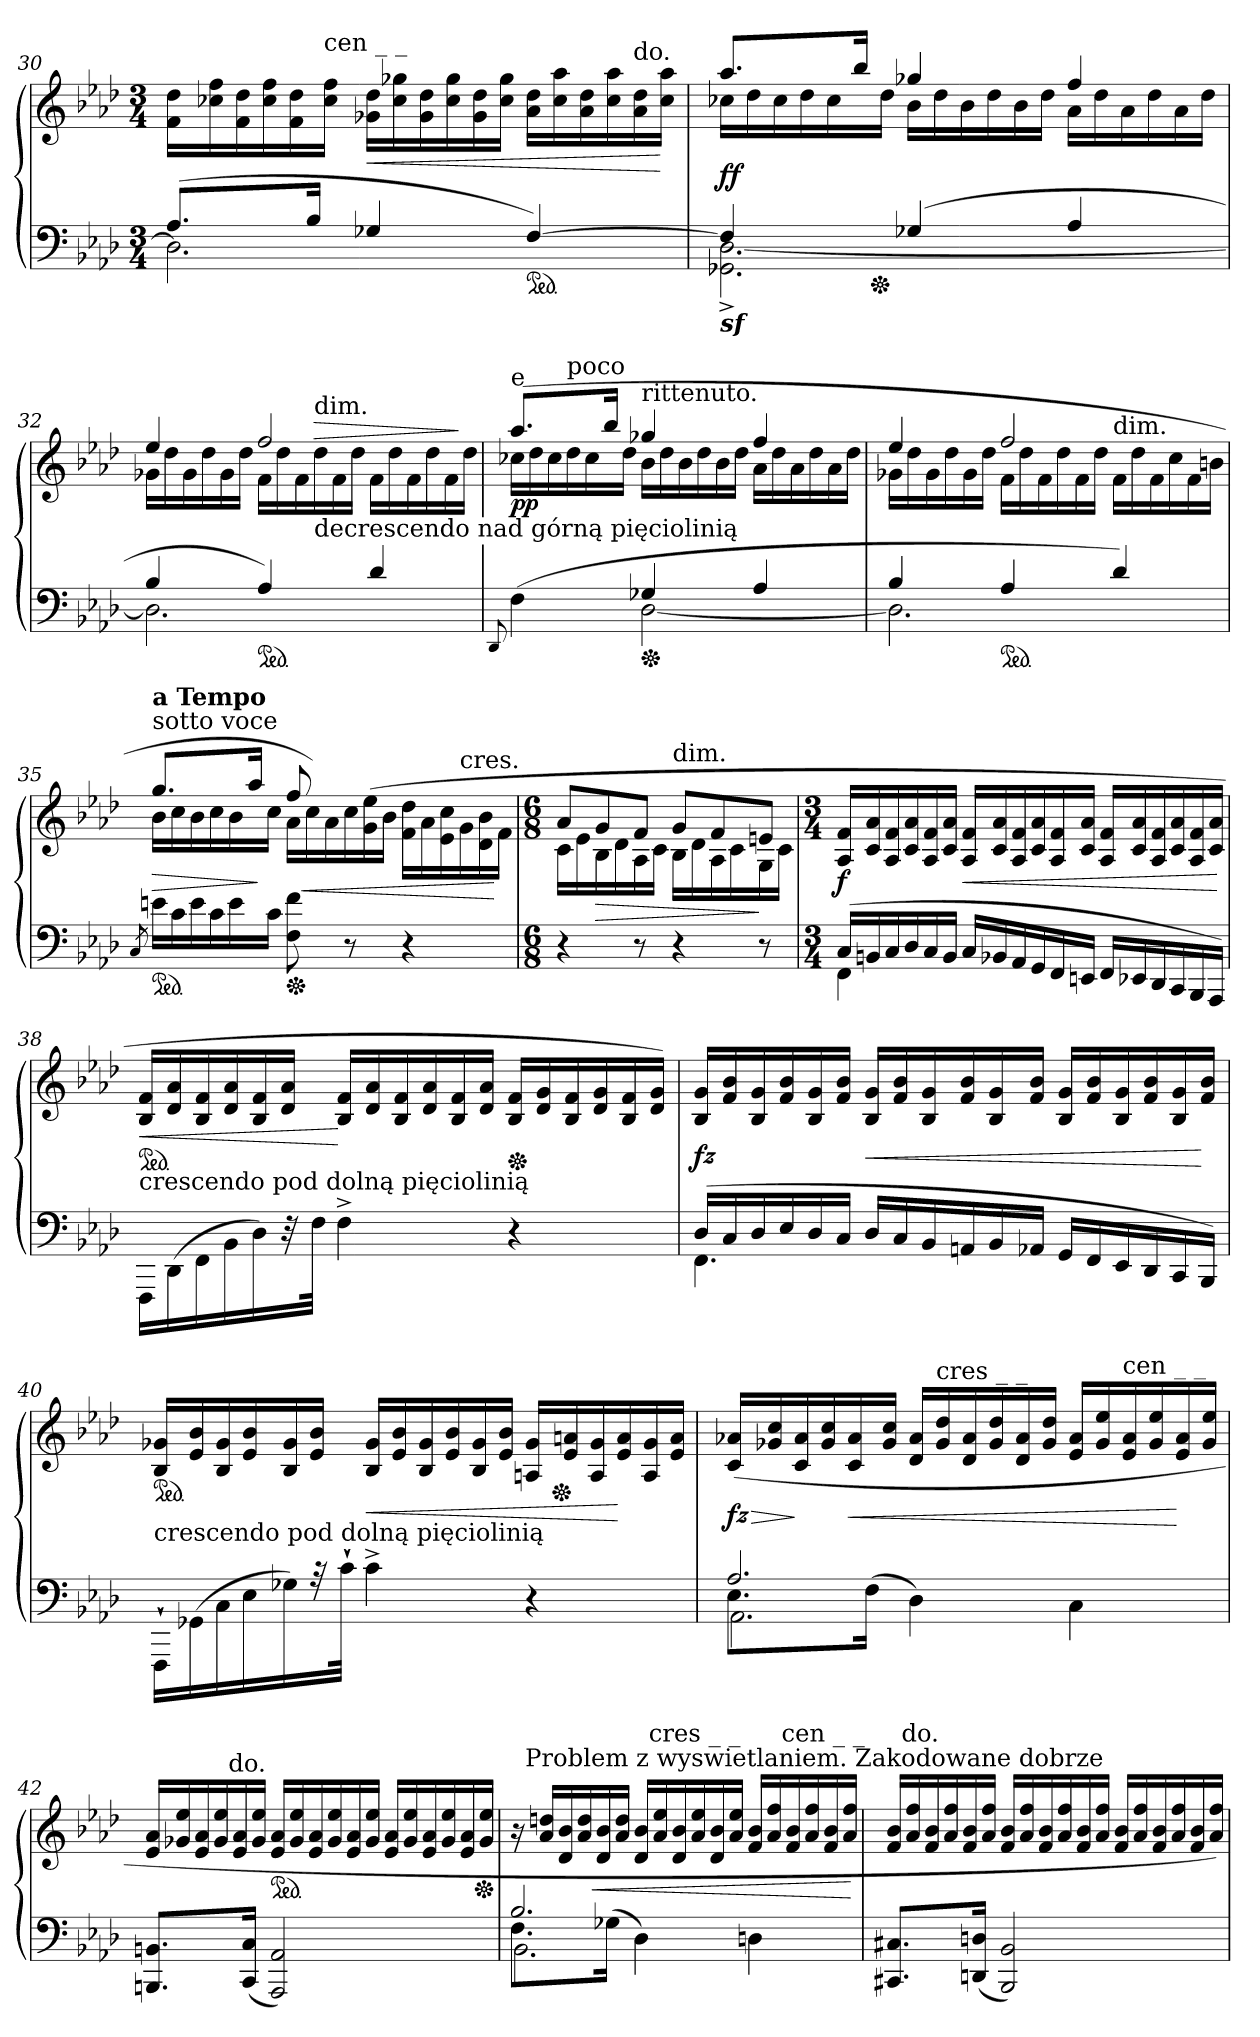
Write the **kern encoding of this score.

**kern	**kern	**dynam
*part1	*part1	*part1
*staff2	*staff1	*staff1/2
*clefF4	*clefG2	*
*k[b-e-a-d-]	*k[b-e-a-d-]	*
*M3/4	*M3/4	*
=30	=30	=30
*^	*	*
*	*	*Xtuplet	*
(<8.A-L	2.D-]	24f 24dd-LL	.
.	.	24cc-X 24ff	.
.	.	24f 24dd-	.
.	.	24cc- 24ff	.
.	.	24f 24dd-	.
16B-Jk	.	.	.
!	!	!LO:TX:a:t=cen _ _	!
.	.	24cc- 24ffJJ	.
4G-X	.	24g-X 24dd-LL	<
.	.	24cc- 24gg-X	.
.	.	24g- 24dd-	.
.	.	24cc- 24gg-	.
.	.	24g- 24dd-	.
.	.	24cc- 24gg-JJ	.
*ped	*	*	*
[4F)	.	24a- 24dd-LL	.
.	.	24cc- 24aa-	.
.	.	24a- 24dd-	.
.	.	24cc- 24aa-	.
!	!	!LO:TX:a:t=do.	!
.	.	24a- 24dd-	.
.	.	24cc- 24aa-JJ	[
=31	=31	=31	=31
*	*	*^	*
!LO:TX:b:Bi:t=sf	!	!	!	!
4F]	2.GG-X^ [2.D-^	8.aa-L	24cc-XLL	ff
.	.	.	24dd-	.
.	.	.	24cc-	.
.	.	.	24dd-	.
.	.	.	24cc-	.
.	.	16bb-Jk	.	.
*Xped	*	*	*	*
.	.	.	24dd-JJ	.
(>4G-X	.	4gg-X	24b-LL	.
.	.	.	24dd-	.
.	.	.	24b-	.
.	.	.	24dd-	.
.	.	.	24b-	.
.	.	.	24dd-JJ	.
4A-	.	4ff	24a-LL	.
.	.	.	24dd-	.
.	.	.	24a-	.
.	.	.	24dd-	.
.	.	.	24a-	.
.	.	.	24dd-JJ	.
=32	=32	=32	=32	=32
*	*^	*	*	*
4B-	2.D-]	4.ryy	4ee-	24g-XLL	.
.	.	.	.	24dd-	.
.	.	.	.	24g-	.
.	.	.	.	24dd-	.
.	.	.	.	24g-	.
.	.	.	.	24dd-JJ	.
*ped	*	*	*	*	*
4A-)	.	.	2ff	24fLL	.
.	.	.	.	24dd-	.
.	.	.	.	24f	.
!	!	!	!	!LO:TX:a:t=dim.	!
!	!	!LO:TX:a:t=decrescendo nad górną pięciolinią	!	!	!
!	!	!	!	!	!LO:HP:a
.	.	4.ryy	.	24dd-	>
.	.	.	.	24f	.
.	.	.	.	24dd-JJ	.
4d-	.	.	.	24fLL	.
.	.	.	.	24dd-	.
.	.	.	.	24f	.
.	.	.	.	24dd-	.
.	.	.	.	24f	.
.	.	.	.	24dd-JJ	]
*v	*v	*v	*	*	*
=33	=33	=33	=33
8qqDD-/	.	.	.
*^	*	*	*
!	!	!LO:TX:a:t=e	!	!
(>4F	4rEEyy	(>8.aa-L	24cc-XLL	pp
.	.	.	24dd-	.
.	.	.	24cc-	.
!	!	!	!LO:TX:a:t=poco	!
.	.	.	24dd-	.
.	.	.	24cc-	.
.	.	16bb-Jk	.	.
.	.	.	24dd-JJ	.
!	!	!LO:TX:a:t=rittenuto.	!	!
*Xped	*	*	*	*
4G-X	[2D-	4gg-X	24b-LL	.
.	.	.	24dd-	.
.	.	.	24b-	.
.	.	.	24dd-	.
.	.	.	24b-	.
.	.	.	24dd-JJ	.
4A-	.	4ff	24a-LL	.
.	.	.	24dd-	.
.	.	.	24a-	.
.	.	.	24dd-	.
.	.	.	24a-	.
.	.	.	24dd-JJ	.
=34	=34	=34	=34	=34
4B-	2.D-]	4ee-	24g-XLL	.
.	.	.	24dd-	.
.	.	.	24g-	.
.	.	.	24dd-	.
.	.	.	24g-	.
.	.	.	24dd-JJ	.
*ped	*	*	*	*
4A-	.	2ff	24fLL	.
.	.	.	24dd-	.
.	.	.	24f	.
.	.	.	24dd-	.
.	.	.	24f	.
.	.	.	24dd-JJ	.
!	!	!	!LO:TX:a:t=dim.	!
4d-)	.	.	24fLL	.
.	.	.	24dd-	.
.	.	.	24f	.
.	.	.	24cc	.
.	.	.	24f	.
.	.	.	24bnJJ	.
*v	*v	*	*	*
=35	=35	=35	=35
8qC/	.	.	.
*Xtuplet	*	*	*
!	!LO:TX:a:t=sotto voce	!	!
!	!LO:TX:a:B:t=a Tempo	!	!
*ped	*	*	*
24enLL	8.ggL	24b-LL	>
24c	.	24cc	.
24e	.	24b-	.
24c	.	24cc	.
24e	.	24b-	.
.	16aa-Jk	.	.
24cJJ	.	24ccJJ	]
*Xped	*	*	*
8F 8f	8ff	24a-LL	.
.	.	24cc)	<
.	.	24a-	.
8r	8rgggyy	24cc	.
.	.	(>24g 24ee-	.
.	.	24b-JJ	.
4r	4rbbbyy	24f\ 24dd-\LL	.
.	.	24a-	.
.	.	24e- 24cc	.
!	!	!LO:TX:a:t=cres.	!
.	.	24g	.
.	.	24d- 24b-	.
.	.	24fJJ	[
=36	=36	=36	=36
*M6/8	*M6/8	*	*
4r	8a-L	16cLL	.
.	.	16e-	.
.	8g	16B-	>
.	.	16d-	.
8r	8fJ	16A-	.
.	.	16cJJ	.
!	!LO:TX:a:t=dim.	!	!
4r	8gL	16B-LL	.
.	.	16d-	.
.	8f	16A-	.
.	.	16c	.
8r	8enJ	16G	]
.	.	16cJJ	.
*	*v	*v	*
=37	=37	=37
*M3/4	*M3/4	*
*^	*^	*
!	!	!LO:TX:a:B:t=con fuoco.	!	!
*	*	*v	*v	*
(<24CLL	4FF	24A- 24fLL	f
24BBn	.	24c 24a-	.
24C	.	24A- 24f	.
24D-	.	24c 24a-	.
24C	.	24A- 24f	.
24BBJJ	.	24c 24a-JJ	.
24CLL	2rAAAyy	24A- 24fLL	<
24BB-X	.	24c 24a-	.
24AA-	.	24A- 24f	.
24GG	.	24c 24a-	.
24FF	.	24A- 24f	.
24EEnJJ	.	24c 24a-JJ	.
24FFLL	.	24A- 24fLL	.
24EE-X	.	24c 24a-	.
24DD-	.	24A- 24f	.
24CC	.	24c 24a-	.
24BBB-	.	24A- 24f	.
24AAA-JJ)	.	24c 24a-JJ	.
*v	*v	*	*
.	.	[
=38	=38	=38
!LO:TX:a:t=crescendo pod dolną pięciolinią	!	!
!	!	!LO:HP:b
*	*ped	*
24FFFLL	24B- 24fLL	<
(24DD-\	24d- 24a-	.
24FF	24B- 24f	.
24BB-	24d- 24a-	.
24D-)	24B- 24f	.
48r	24d- 24a-JJ	.
48FJJk	.	.
4F^	24B- 24fLL	[
.	24d- 24a-	.
.	24B- 24f	.
.	24d- 24a-	.
.	24B- 24f	.
.	24d- 24a-JJ	.
*	*Xped	*
4r	24B- 24fLL	.
.	24d- 24g	.
.	24B- 24f	.
.	24d- 24g	.
.	24B- 24f	.
.	24d- 24gJJ)	.
=39	=39	=39
*^	*	*
(<24D-LL	4.FF	24B- 24gLL	fz
24C	.	24f 24b-	.
24D-	.	24B- 24g	.
24E-	.	24f 24b-	.
24D-	.	24B- 24g	.
24CJJ	.	24f 24b-JJ	.
24D-LL	.	24B- 24gLL	<
24C	.	24f 24b-	.
24BB-	.	24B- 24g	.
24AAn	4ryy	24f 24b-	.
24BB-	.	24B- 24g	.
24AA-XJJ	.	24f 24b-JJ	.
24GGLL	.	24B- 24gLL	.
24FF	.	24f 24b-	.
24EE-	.	24B- 24g	.
24DD-	8ryy	24f 24b-	.
24CC	.	24B- 24g	.
24BBB-JJ)	.	24f 24b-JJ	[
*v	*v	*	*
=40	=40	=40
!LO:TX:a:t=crescendo pod dolną pięciolinią	!	!
*	*ped	*
24FFF`\LL	24B- 24g-XLL	.
(>24GG-X	24e- 24b-	.
24C	24B- 24g-	.
24E-	24e- 24b-	.
24G-X)	24B- 24g-	.
48r	24e- 24b-JJ	.
48c`JJk	.	.
4c^	24B- 24g-LL	<
.	24e- 24b-	.
.	24B- 24g-	.
.	24e- 24b-	.
.	24B- 24g-	.
.	24e- 24b-JJ	.
4r	24An 24g-LL	.
*	*Xped	*
.	24e- 24an	.
.	24A 24g-	.
.	24e- 24a	[
.	24A 24g-	.
.	24e- 24aJJ	.
=41	=41	=41
*^	*	*
*	*^	*	*
8.E-\L	2.A-/	2.AA-\	(>24c 24a-XLL	> fz
.	.	.	24g-X 24cc	.
.	.	.	24c 24a-	]
.	.	.	24g- 24cc	.
.	.	.	24c 24a-	<
(>16FJk	.	.	.	.
.	.	.	24g- 24ccJJ	.
4D-\)	.	.	24d- 24a-LL	.
!	!	!	!LO:TX:a:t=cres _ _	!
.	.	.	24g- 24dd-	.
.	.	.	24d- 24a-	.
.	.	.	24g- 24dd-	.
.	.	.	24d- 24a-	.
.	.	.	24g- 24dd-JJ	.
4C\	.	.	24e- 24a-LL	.
.	.	.	24g- 24ee-	.
!	!	!	!LO:TX:a:t=cen _ _	!
.	.	.	24e- 24a-	.
.	.	.	24g- 24ee-	.
.	.	.	24e- 24a-	[
.	.	.	24g- 24ee-JJ	.
*v	*v	*v	*	*
=42	=42	=42
8.BBBn 8.BBnL	24e- 24a-LL	.
.	24g-X 24ee-	.
.	24e- 24a-	.
.	24g- 24ee-	.
!	!LO:TX:a:t=do.	!
.	24e- 24a-	.
(16CC 16CJk	.	.
.	24g- 24ee-JJ	.
*	*ped	*
2AAA- 2AA-)	24e- 24a-LL	.
.	24g- 24ee-	.
.	24e- 24a-	.
.	24g- 24ee-	.
.	24e- 24a-	.
.	24g- 24ee-JJ	.
.	24e- 24a-LL	.
.	24g- 24ee-	.
.	24e- 24a-	.
.	24g- 24ee-	.
.	24e- 24a-	.
*	*Xped	*
.	24g- 24ee-JJ	.
=43	=43	=43
*^	*	*
*	*^	*	*
8.F\L	2.B-/	2.BB-\	24r	.
!	!	!	!LO:TX:a:t=Problem z wyswietlaniem. Zakodowane dobrze	!
.	.	.	24a-/ 24ddn/LL	.
.	.	.	24d- 24b-	.
.	.	.	24a-/ 24dd/	.
.	.	.	24d-/ 24b-/	<
(>16G-XJk	.	.	.	.
.	.	.	24a-/ 24dd/JJ	.
4D-\)	.	.	24d- 24b-LL	.
!	!	!	!LO:TX:a:t=cres _ _	!
.	.	.	24a-/ 24ee-/	.
.	.	.	24d- 24b-	.
.	.	.	24a-/ 24ee-/	.
.	.	.	24d- 24b-	.
.	.	.	24a-/ 24ee-/JJ	.
4Dn\	.	.	24f/ 24b-/LL	.
.	.	.	24a-/ 24ff/	.
!	!	!	!LO:TX:a:t=cen _ _	!
.	.	.	24f 24b-	.
.	.	.	24a-/ 24ff/	.
.	.	.	24f 24b-	.
.	.	.	24a-/ 24ff/JJ	.
*v	*v	*v	*	*
.	.	[
=44	=44	=44
8.CC#X 8.C#XL	24f/ 24b-/LL	.
!	!LO:TX:a:t=do.	!
.	24a- 24ff	.
.	24f 24b-	.
.	24a- 24ff	.
.	24f 24b-	.
(16DDn 16DnJk	.	.
.	24a- 24ffJJ	.
2BBB- 2BB-)	24f/ 24b-/LL	.
.	24a- 24ff	.
.	24f 24b-	.
.	24a- 24ff	.
.	24f 24b-	.
.	24a- 24ffJJ	.
.	24f/ 24b-/LL	.
.	24a- 24ff	.
.	24f 24b-	.
.	24a- 24ff	.
.	24f 24b-	.
.	24a- 24ffJJ)	.
=	=	=
*-	*-	*-
